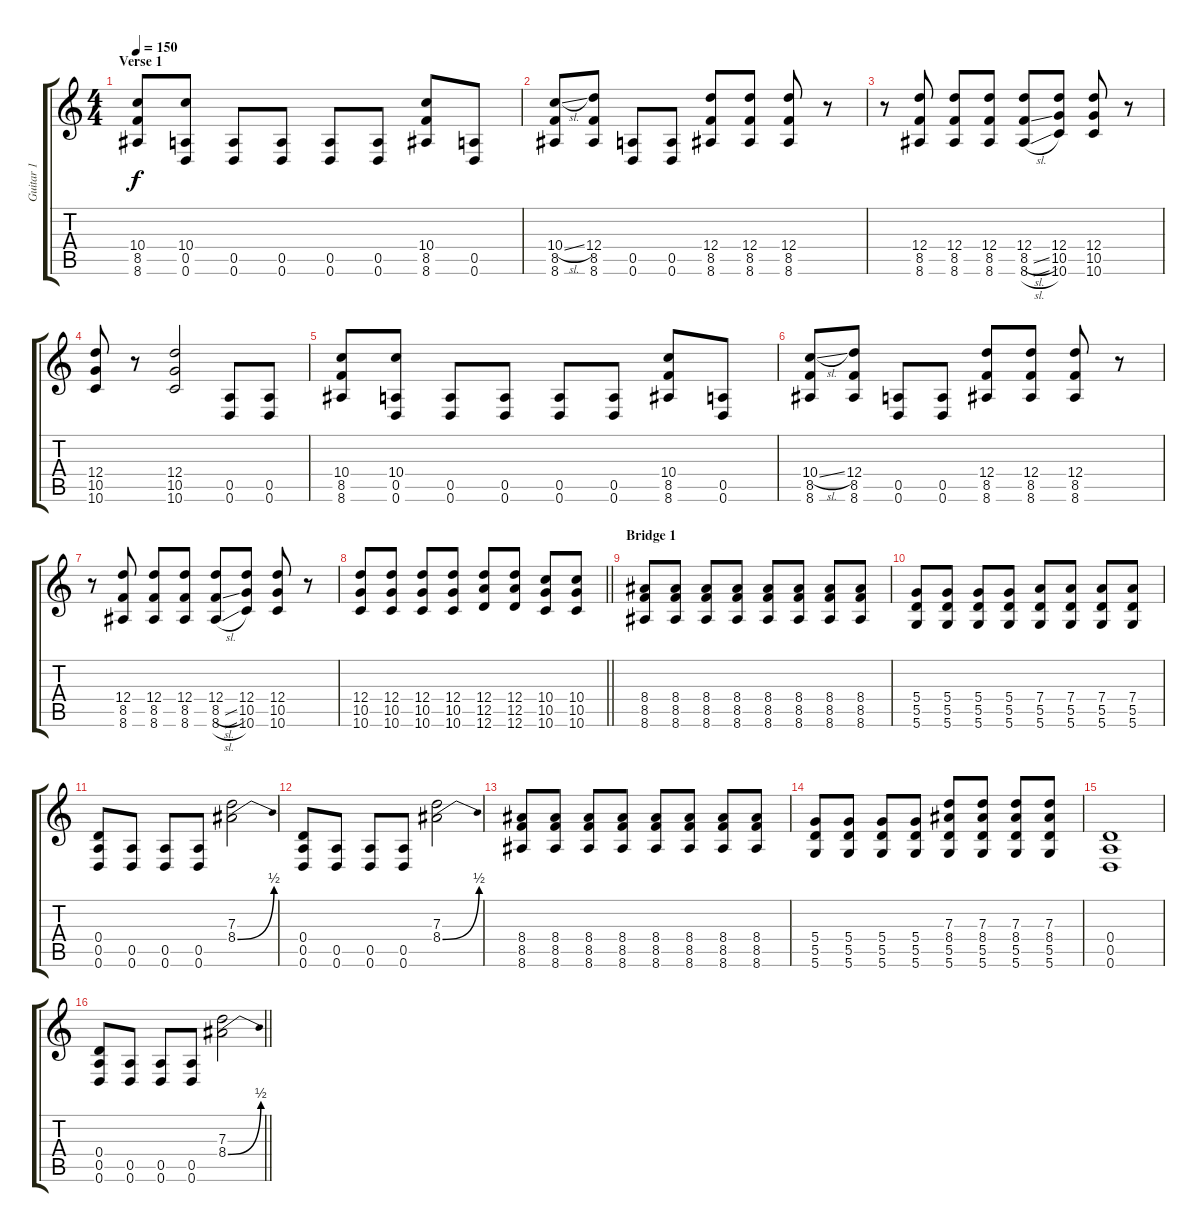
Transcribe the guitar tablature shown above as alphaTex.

\track ("Guitar 1" "Guitar 1") {instrument distortionguitar}
\staff {score tabs}
\tuning (E4 B3 G3 D3 A2 D2) {hide}
\ts (4 4)
\section ("" "Verse 1")
\tempo 150
\clef g2
\ks c
(10.4 8.5 8.6).8{dy f} (10.4 0.5 0.6).8 (0.5 0.6).8 (0.5 0.6).8 (0.5 0.6).8 (0.5 0.6).8 (10.4 8.5 8.6).8 (0.5 0.6).8 |
(10.4{sl} 8.5 8.6).8 (12.4 8.5 8.6).8 (0.5 0.6).8 (0.5 0.6).8 (12.4 8.5 8.6).8 (12.4 8.5 8.6).8 (12.4 8.5 8.6).8 r.8 |
r.8 (12.4 8.5 8.6).8 (12.4 8.5 8.6).8 (12.4 8.5 8.6).8 (12.4 8.5{sl} 8.6{sl}).8 (12.4 10.5 10.6).8 (12.4 10.5 10.6).8 r.8 |
(12.4 10.5 10.6).8 r.8 (12.4 10.5 10.6).2 (0.5 0.6).8 (0.5 0.6).8 |
(10.4 8.5 8.6).8 (10.4 0.5 0.6).8 (0.5 0.6).8 (0.5 0.6).8 (0.5 0.6).8 (0.5 0.6).8 (10.4 8.5 8.6).8 (0.5 0.6).8 |
(10.4{sl} 8.5 8.6).8 (12.4 8.5 8.6).8 (0.5 0.6).8 (0.5 0.6).8 (12.4 8.5 8.6).8 (12.4 8.5 8.6).8 (12.4 8.5 8.6).8 r.8 |
r.8 (12.4 8.5 8.6).8 (12.4 8.5 8.6).8 (12.4 8.5 8.6).8 (12.4 8.5{sl} 8.6{sl}).8 (12.4 10.5 10.6).8 (12.4 10.5 10.6).8 r.8 |
\barLineRight lightlight
(12.4 10.5 10.6).8 (12.4 10.5 10.6).8 (12.4 10.5 10.6).8 (12.4 10.5 10.6).8 (12.4 12.5 12.6).8 (12.4 12.5 12.6).8 (10.4 10.5 10.6).8 (10.4 10.5 10.6).8 |
\section ("" "Bridge 1")
(8.4 8.5 8.6).8 (8.4 8.5 8.6).8 (8.4 8.5 8.6).8 (8.4 8.5 8.6).8 (8.4 8.5 8.6).8 (8.4 8.5 8.6).8 (8.4 8.5 8.6).8 (8.4 8.5 8.6).8 |
(5.4 5.5 5.6).8 (5.4 5.5 5.6).8 (5.4 5.5 5.6).8 (5.4 5.5 5.6).8 (7.4 5.5 5.6).8 (7.4 5.5 5.6).8 (7.4 5.5 5.6).8 (7.4 5.5 5.6).8 |
(0.4 0.5 0.6).8 (0.5 0.6).8 (0.5 0.6).8 (0.5 0.6).8 (7.3 8.4{be (bend 0 0 60 2)}).2 |
(0.4 0.5 0.6).8 (0.5 0.6).8 (0.5 0.6).8 (0.5 0.6).8 (7.3 8.4{be (bend 0 0 60 2)}).2 |
(8.4 8.5 8.6).8 (8.4 8.5 8.6).8 (8.4 8.5 8.6).8 (8.4 8.5 8.6).8 (8.4 8.5 8.6).8 (8.4 8.5 8.6).8 (8.4 8.5 8.6).8 (8.4 8.5 8.6).8 |
(5.4 5.5 5.6).8 (5.4 5.5 5.6).8 (5.4 5.5 5.6).8 (5.4 5.5 5.6).8 (7.3 8.4 5.5 5.6).8 (7.3 8.4 5.5 5.6).8 (7.3 8.4 5.5 5.6).8 (7.3 8.4 5.5 5.6).8 |
(0.4 0.5 0.6).1 |
\barLineRight lightlight
(0.4 0.5 0.6).8 (0.5 0.6).8 (0.5 0.6).8 (0.5 0.6).8 (7.3 8.4{be (bend 0 0 60 2)}).2
